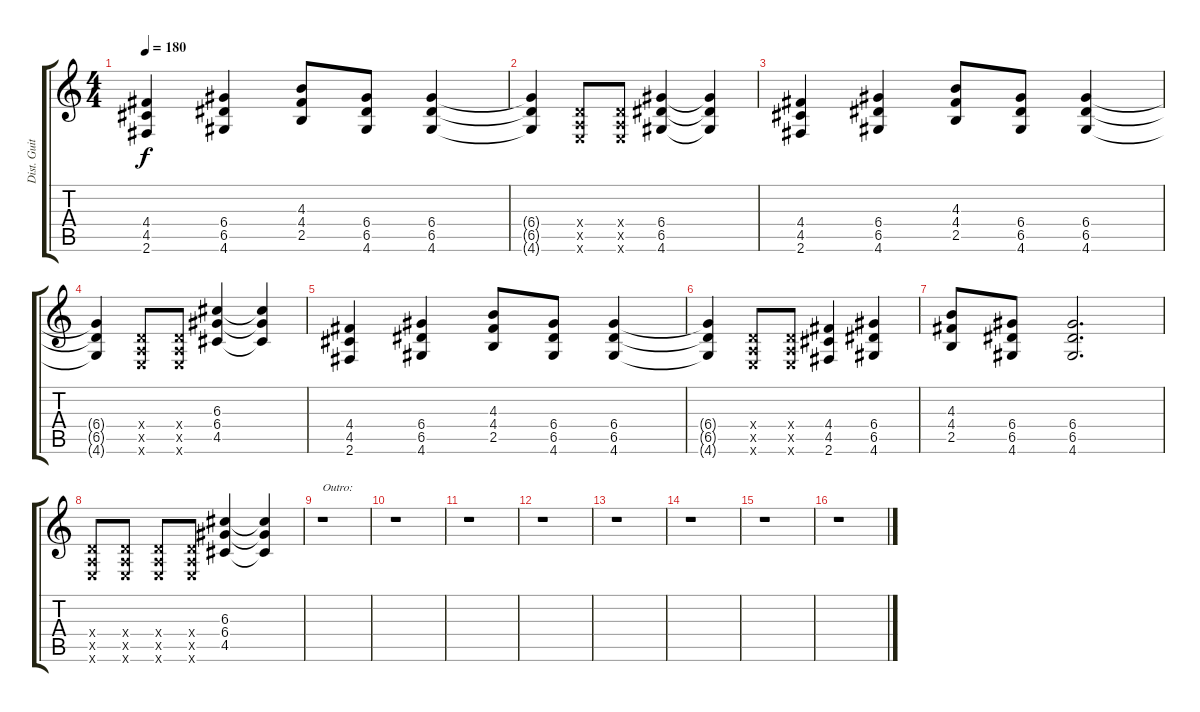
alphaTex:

\track ("Dist. Guitar 2" "Dist. Guit") {instrument overdrivenguitar}
\staff {score tabs}
\tuning (E4 B3 G3 D3 A2 E2) {hide}
\ts (4 4)
\tempo 180
\clef g2
\ks c
(4.4 4.5 2.6).4{dy f} (6.4 6.5 4.6).4 (4.3 4.4 2.5).8 (6.4 6.5 4.6).8 (6.4 6.5 4.6).4 |
(6.4{t} 6.5{t} 4.6{t}).4 (0.4{x} 0.5{x} 0.6{x}).8 (0.4{x} 0.5{x} 0.6{x}).8 (6.4 6.5 4.6).4 (6.4{t} 6.5{t} 4.6{t}).4 |
(4.4 4.5 2.6).4 (6.4 6.5 4.6).4 (4.3 4.4 2.5).8 (6.4 6.5 4.6).8 (6.4 6.5 4.6).4 |
(6.4{t} 6.5{t} 4.6{t}).4 (0.4{x} 0.5{x} 0.6{x}).8 (0.4{x} 0.5{x} 0.6{x}).8 (6.3 6.4 4.5).4 (6.3{t} 6.4{t} 4.5{t}).4 |
(4.4 4.5 2.6).4 (6.4 6.5 4.6).4 (4.3 4.4 2.5).8 (6.4 6.5 4.6).8 (6.4 6.5 4.6).4 |
(6.4{t} 6.5{t} 4.6{t}).4 (0.4{x} 0.5{x} 0.6{x}).8 (0.4{x} 0.5{x} 0.6{x}).8 (4.4 4.5 2.6).4 (6.4 6.5 4.6).4 |
(4.3 4.4 2.5).8 (6.4 6.5 4.6).8 (6.4 6.5 4.6).2{d} |
(0.4{x} 0.5{x} 0.6{x}).8 (0.4{x} 0.5{x} 0.6{x}).8 (0.4{x} 0.5{x} 0.6{x}).8 (0.4{x} 0.5{x} 0.6{x}).8 (6.3 6.4 4.5).4 (6.3{t} 6.4{t} 4.5{t}).4 |
r.1{txt "Outro:"} |
r.1 |
r.1 |
r.1 |
r.1 |
r.1 |
r.1 |
r.1
